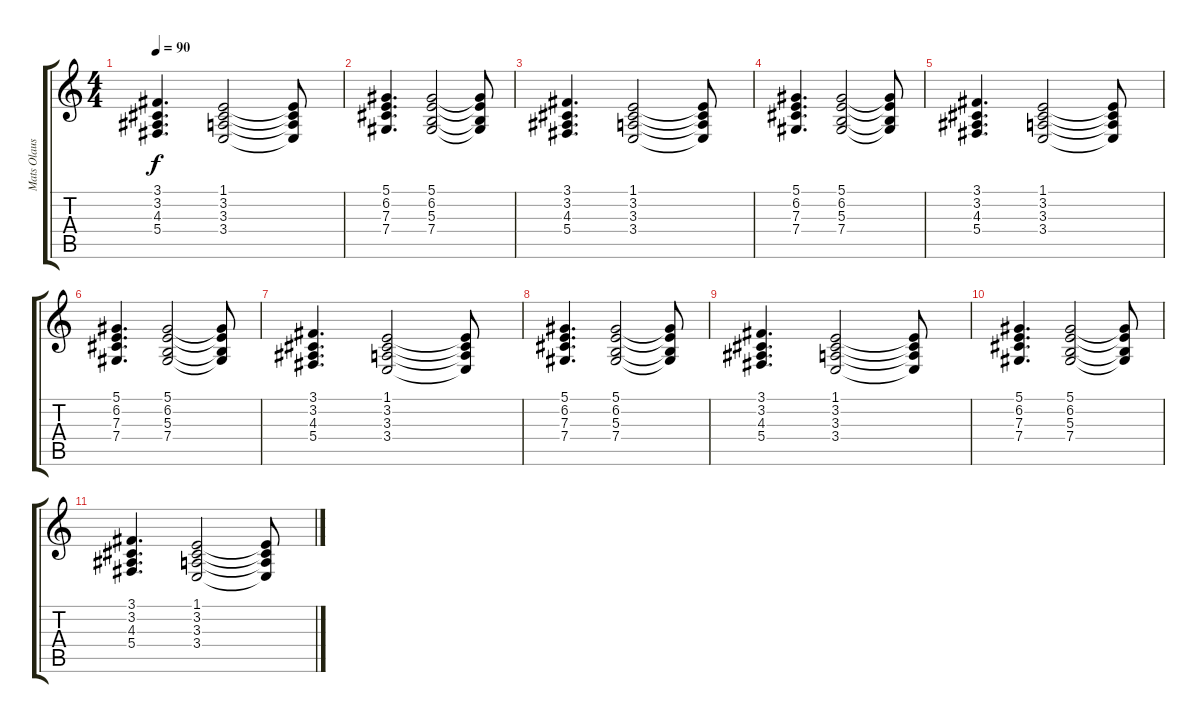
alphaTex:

\track ("Mats Olausson" "Mats Olaus") {instrument choiraahs}
\staff {score tabs}
\tuning (Eb4 Bb3 Gb3 Db3 Ab2 Eb2) {hide}
\ts (4 4)
\tempo 90
\clef g2
\ks c
(3.1 3.2 4.3 5.4).4{d dy f} (1.1 3.2 3.3 3.4).2 (1.1{t} 3.2{t} 3.3{t} 3.4{t}).8 |
(5.1 6.2 7.3 7.4).4{d} (5.1 6.2 5.3 7.4).2 (5.1{t} 6.2{t} 5.3{t} 7.4{t}).8 |
(3.1 3.2 4.3 5.4).4{d} (1.1 3.2 3.3 3.4).2 (1.1{t} 3.2{t} 3.3{t} 3.4{t}).8 |
(5.1 6.2 7.3 7.4).4{d} (5.1 6.2 5.3 7.4).2 (5.1{t} 6.2{t} 5.3{t} 7.4{t}).8 |
(3.1 3.2 4.3 5.4).4{d} (1.1 3.2 3.3 3.4).2 (1.1{t} 3.2{t} 3.3{t} 3.4{t}).8 |
(5.1 6.2 7.3 7.4).4{d} (5.1 6.2 5.3 7.4).2 (5.1{t} 6.2{t} 5.3{t} 7.4{t}).8 |
(3.1 3.2 4.3 5.4).4{d} (1.1 3.2 3.3 3.4).2 (1.1{t} 3.2{t} 3.3{t} 3.4{t}).8 |
(5.1 6.2 7.3 7.4).4{d} (5.1 6.2 5.3 7.4).2 (5.1{t} 6.2{t} 5.3{t} 7.4{t}).8 |
(3.1 3.2 4.3 5.4).4{d} (1.1 3.2 3.3 3.4).2 (1.1{t} 3.2{t} 3.3{t} 3.4{t}).8 |
(5.1 6.2 7.3 7.4).4{d} (5.1 6.2 5.3 7.4).2 (5.1{t} 6.2{t} 5.3{t} 7.4{t}).8 |
(3.1 3.2 4.3 5.4).4{d} (1.1 3.2 3.3 3.4).2 (1.1{t} 3.2{t} 3.3{t} 3.4{t}).8
